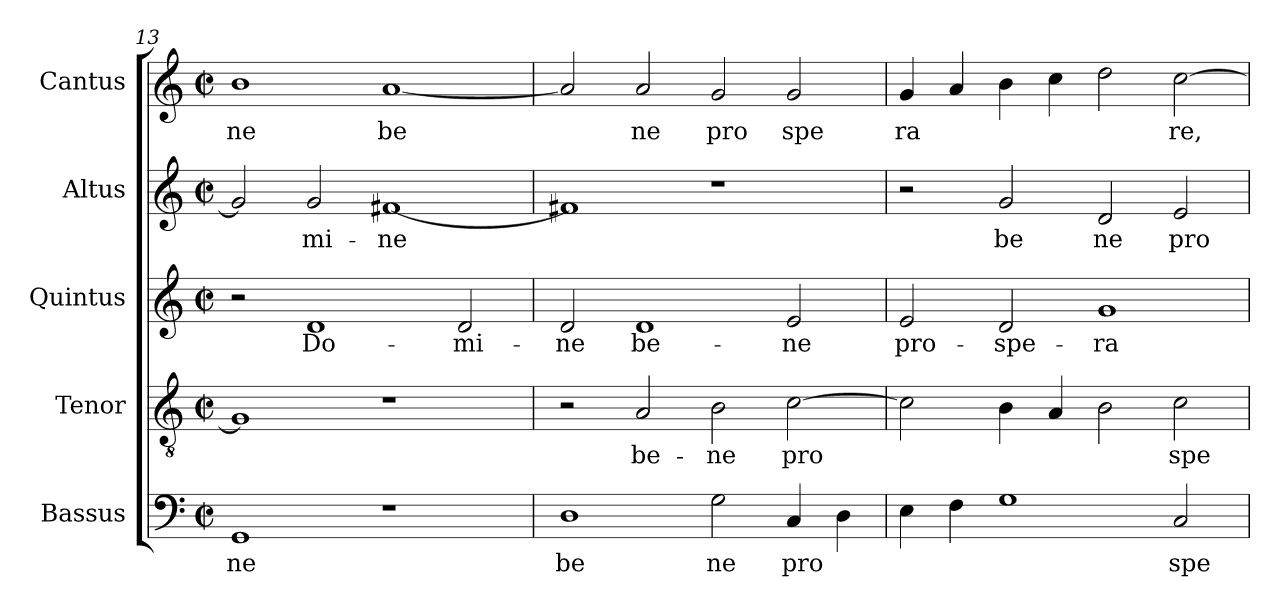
**kern	**text	**kern	**text	**kern	**text	**kern	**text	**kern	**text
*part5	*part5	*part4	*part4	*part3	*part3	*part2	*part2	*part1	*part1
*staff5	*staff5	*staff4	*staff4	*staff3	*staff3	*staff2	*staff2	*staff1	*staff1
*I"Bassus	*	*I"Tenor	*	*I"Quintus	*	*I"Altus	*	*I"Cantus	*
*clefF4	*	*clefGv2	*	*clefG2	*	*clefG2	*	*clefG2	*
*k[]	*	*k[]	*	*k[]	*	*k[]	*	*k[]	*
*C:	*	*C:	*	*C:	*	*C:	*	*C:	*
*M2/2	*	*M2/2	*	*M2/2	*	*M2/2	*	*M2/2	*
*met(c|)	*	*met(c|)	*	*met(c|)	*	*met(c|)	*	*met(c|)	*
=13	=13	=13	=13	=13	=13	=13	=13	=13	=13
!	!LO:LY:b:cj	!	!LO:LY:b:cj	!	!	!	!LO:LY:b:cj	!	!LO:LY:b:cj
1GG	-ne	1G]	.	2r	.	2g/]	--	1b	ne
!	!	!	!	!	!LO:LY:b:cj	!	!LO:LY:b:cj	!	!
.	.	.	.	1d	Do-	2g/	-mi-	.	.
!	!	!	!	!	!	!	!LO:LY:b:cj	!	!LO:LY:b:cj
1r	.	1r	.	.	.	[<1f#X	-ne	[<1a	be
!	!	!	!	!	!LO:LY:b:cj	!	!	!	!
.	.	.	.	2d/	-mi-	.	.	.	.
!!LO:PB:g=z
=14	=14	=14	=14	=14	=14	=14	=14	=14	=14
!	!LO:LY:b:cj	!	!	!	!LO:LY:b:cj	!	!LO:LY:b:cj	!	!LO:LY:b:cj
1D	be	2r	.	2d/	-ne	1f#X]	.	2a/]	.
!	!	!	!LO:LY:b:cj	!	!LO:LY:b:cj	!	!	!	!LO:LY:b:cj
.	.	2A/	be-	1d	be-	.	.	2a/	ne
!	!LO:LY:b:cj	!	!LO:LY:b:cj	!	!	!	!	!	!LO:LY:b:cj
2G\	ne	2B\	-ne	.	.	1r	.	2g/	pro
!	!LO:LY:b:cj	!	!LO:LY:b:cj	!	!LO:LY:b:cj	!	!	!	!LO:LY:b:cj
4C/	pro	[>2c\	pro-	2e/	-ne	.	.	2g/	spe
!	!LO:LY:b:cj	!	!	!	!	!	!	!	!
4D\	.	.	.	.	.	.	.	.	.
=15	=15	=15	=15	=15	=15	=15	=15	=15	=15
!	!LO:LY:b:cj	!	!LO:LY:b:cj	!	!LO:LY:b:cj	!	!	!	!LO:LY:b:cj
4E\	.	2c\]	--	2e/	pro-	2r	.	4g/	ra
!	!LO:LY:b:cj	!	!	!	!	!	!	!	!LO:LY:b:cj
4F\	.	.	.	.	.	.	.	4a/	.
!	!LO:LY:b:cj	!	!LO:LY:b:cj	!	!LO:LY:b:cj	!	!LO:LY:b:cj	!	!LO:LY:b:cj
1G	.	4B\	--	2d/	-spe-	2g/	be	4b\	.
!	!	!	!LO:LY:b:cj	!	!	!	!	!	!LO:LY:b:cj
.	.	4A/	--	.	.	.	.	4cc\	.
!	!	!	!LO:LY:b:cj	!	!LO:LY:b:cj	!	!LO:LY:b:cj	!	!LO:LY:b:cj
.	.	2B\	--	1g	-ra-	2d/	ne	2dd\	.
!	!LO:LY:b:cj	!	!LO:LY:b:cj	!	!	!	!LO:LY:b:cj	!	!LO:LY:b:cj
2C/	spe	2c\	-spe-	.	.	2e/	pro	[>2cc\	re,
=	=	=	=	=	=	=	=	=	=
*-	*-	*-	*-	*-	*-	*-	*-	*-	*-
